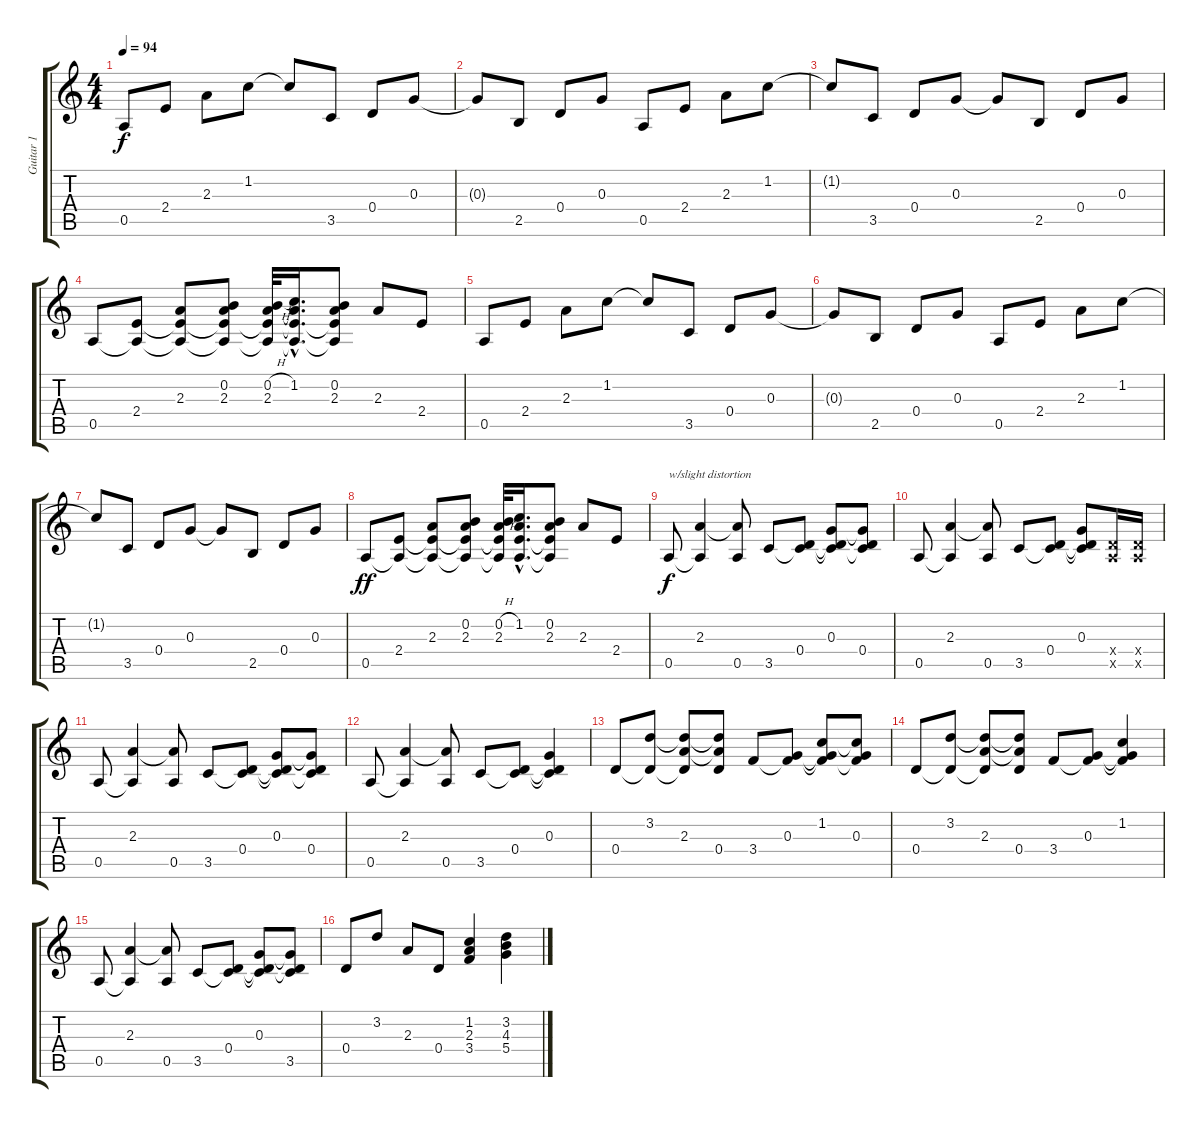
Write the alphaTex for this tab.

\track ("Guitar 1" "Guitar 1") {instrument electricguitarclean}
\staff {score tabs}
\tuning (E4 B3 G3 D3 A2 E2) {hide}
\ts (4 4)
\tempo 94
\clef g2
\ks c
0.5.8{dy f} 2.4.8 2.3.8 1.2.8 1.2{t}.8 3.5.8 0.4.8 0.3.8 |
0.3{t}.8 2.5.8 0.4.8 0.3.8 0.5.8 2.4.8 2.3.8 1.2.8 |
1.2{t}.8 3.5.8 0.4.8 0.3.8 0.3{t}.8 2.5.8 0.4.8 0.3.8 |
0.5.8 (2.4 0.5{t}).8 (2.3 2.4{t} 0.5{t}).8 (0.2 2.3 2.4{t} 0.5{t}).8 (0.2{h} 2.3 2.4{t} 0.5{t}).32 (1.2{hac} 2.3{hac t} 2.4{hac t} 0.5{hac t}).16{d} (0.2 2.3 2.4{t} 0.5{t}).8 2.3.8 2.4.8 |
0.5.8 2.4.8 2.3.8 1.2.8 1.2{t}.8 3.5.8 0.4.8 0.3.8 |
0.3{t}.8 2.5.8 0.4.8 0.3.8 0.5.8 2.4.8 2.3.8 1.2.8 |
1.2{t}.8 3.5.8 0.4.8 0.3.8 0.3{t}.8 2.5.8 0.4.8 0.3.8 |
0.5.8{dy ff} (2.4 0.5{t}).8 (2.3 2.4{t} 0.5{t}).8 (0.2 2.3 2.4{t} 0.5{t}).8 (0.2{h} 2.3 2.4{t} 0.5{t}).32 (1.2{hac} 2.3{hac t} 2.4{hac t} 0.5{hac t}).16{d} (0.2 2.3 2.4{t} 0.5{t}).8 2.3.8 2.4.8 |
0.5.8{txt "w/slight distortion" dy f} (2.3 0.5{t}).4 (2.3{t} 0.5).8 3.5.8 (0.4 3.5{t}).8 (0.3 0.4{t} 3.5{t}).8 (0.3{t} 0.4 3.5{t}).8 |
0.5.8 (2.3 0.5{t}).4 (2.3{t} 0.5).8 3.5.8 (0.4 3.5{t}).8 (0.3 0.4{t} 3.5{t}).8 (0.4{x} 0.5{x}).16 (0.4{x} 0.5{x}).16 |
0.5.8 (2.3 0.5{t}).4 (2.3{t} 0.5).8 3.5.8 (0.4 3.5{t}).8 (0.3 0.4{t} 3.5{t}).8 (0.3{t} 0.4 3.5{t}).8 |
0.5.8 (2.3 0.5{t}).4 (2.3{t} 0.5).8 3.5.8 (0.4 3.5{t}).8 (0.3 0.4{t} 3.5{t}).4 |
0.4.8 (3.2 0.4{t}).8 (3.2{t} 2.3 0.4{t}).8 (3.2{t} 2.3{t} 0.4).8 3.4.8 (0.3 3.4{t}).8 (1.2 0.3{t} 3.4{t}).8 (1.2{t} 0.3 3.4{t}).8 |
0.4.8 (3.2 0.4{t}).8 (3.2{t} 2.3 0.4{t}).8 (3.2{t} 2.3{t} 0.4).8 3.4.8 (0.3 3.4{t}).8 (1.2 0.3{t} 3.4{t}).4 |
0.5.8 (2.3 0.5{t}).4 (2.3{t} 0.5).8 3.5.8 (0.4 3.5{t}).8 (0.3 0.4{t} 3.5{t}).8 (0.3{t} 0.4{t} 3.5).8 |
0.4.8 3.2.8 2.3.8 0.4.8 (1.2 2.3 3.4).4 (3.2 4.3 5.4).4
